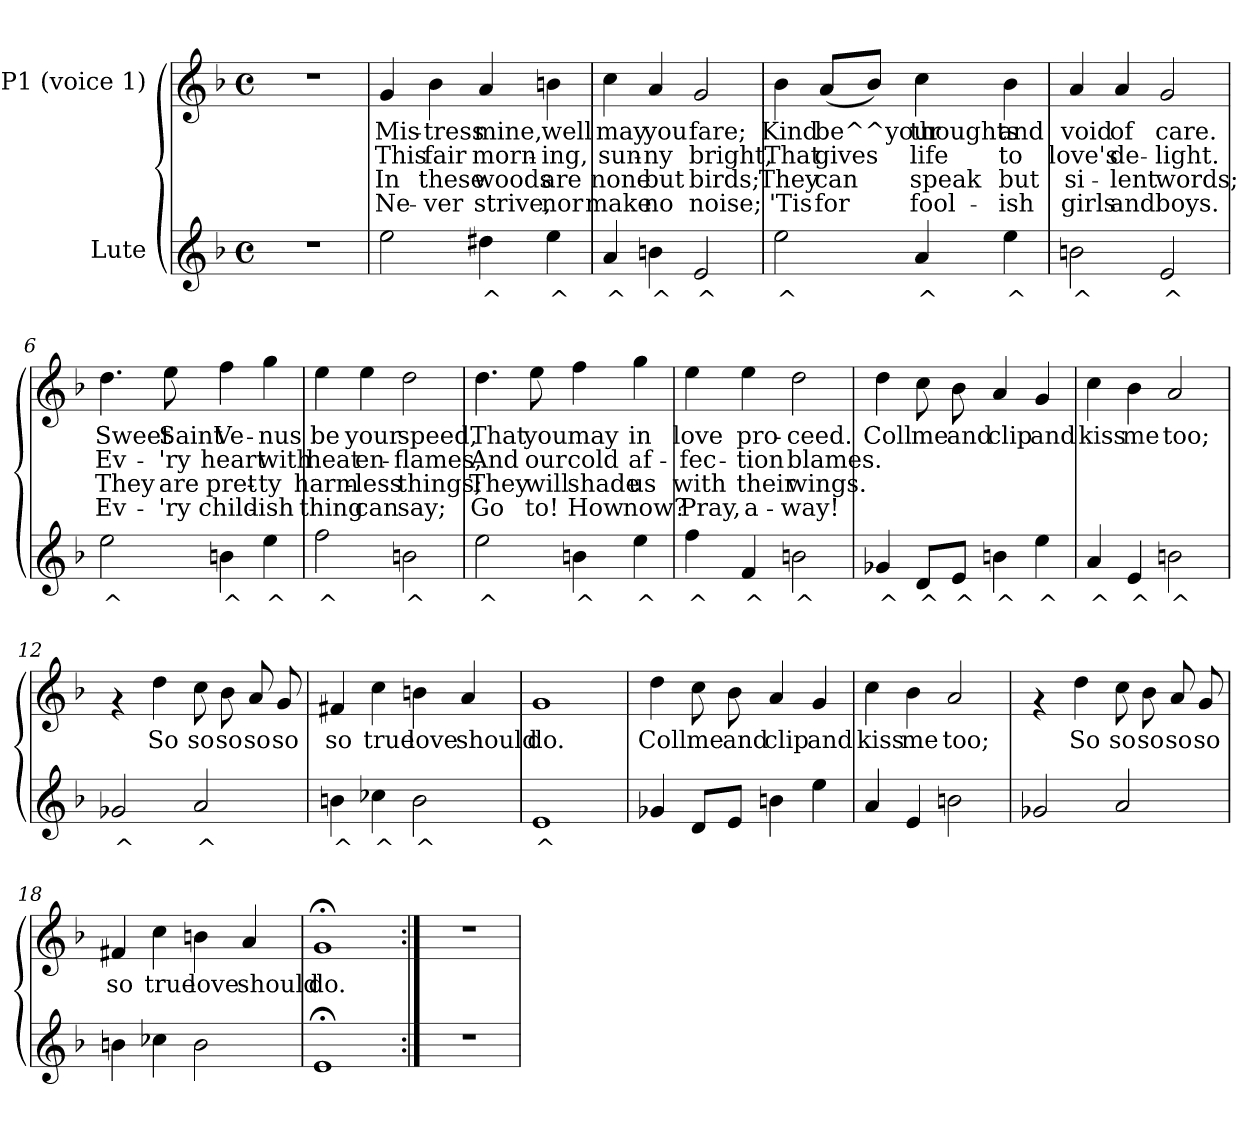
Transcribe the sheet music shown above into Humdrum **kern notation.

**kern	**text	**kern	**text	**text	**text	**text
*part2	*part2	*part1	*part1	*part1	*part1	*part1
*staff2	*staff2	*staff1	*staff1	*staff1	*staff1	*staff1
*I"Lute	*	*I"P1 (voice 1)	*	*	*	*
!!LO:PB:g=z
*stria5	*	*stria5	*	*	*	*
*clefG2	*	*clefG2	*	*	*	*
*k[b-]	*	*k[b-]	*	*	*	*
*F:	*	*F:	*	*	*	*
*M4/4	*	*M4/4	*	*	*	*
*met(c)	*	*met(c)	*	*	*	*
=1	=1	=1	=1	=1	=1	=1
1r	.	1r	.	.	.	.
=2	=2	=2	=2	=2	=2	=2
*	*	*MM156	*	*	*	*
!	!LO:LY:b:cj	!	!LO:LY:b:cj	!LO:LY:b:cj	!LO:LY:b:cj	!LO:LY:b:cj
2ee\	.	4g/	Mis-	-This	In	Ne-
!	!	!	!LO:LY:b:cj	!LO:LY:b:cj	!LO:LY:b:cj	!LO:LY:b:cj
.	.	4b-\	-tress	fair	these	ver
!	!LO:LY:b:cj	!	!LO:LY:b:cj	!LO:LY:b:cj	!LO:LY:b:cj	!LO:LY:b:cj
4dd#X\	^	4a/	mine,	morn-	-woods	strive,
!	!LO:LY:b:cj	!	!LO:LY:b:cj	!LO:LY:b:cj	!LO:LY:b:cj	!LO:LY:b:cj
4ee\	^	4bn\	well	ing,	are	nor
=3	=3	=3	=3	=3	=3	=3
!	!LO:LY:b:cj	!	!LO:LY:b:cj	!LO:LY:b:cj	!LO:LY:b:cj	!LO:LY:b:cj
4a/	^	4cc\	may	sun-	-none	make
!	!LO:LY:b:cj	!	!LO:LY:b:cj	!LO:LY:b:cj	!LO:LY:b:cj	!LO:LY:b:cj
4b\	^	4a/	you	ny	but	no
!	!LO:LY:b:cj	!	!LO:LY:b:cj	!LO:LY:b:cj	!LO:LY:b:cj	!LO:LY:b:cj
2e/	^	2g/	fare;	bright,	birds;	noise;
=4	=4	=4	=4	=4	=4	=4
!	!LO:LY:b:cj	!	!LO:LY:b:cj	!LO:LY:b:cj	!LO:LY:b:cj	!LO:LY:b:cj
2ee\	^	4b-\	Kind	That	They	'Tis
!	!	!	!LO:LY:b:cj	!LO:LY:b:cj	!LO:LY:b:cj	!LO:LY:b:cj
.	.	(<8a/L	be^^your	gives	can	for
!	!	!	!LO:LY:b:cj	!LO:LY:b:cj	!LO:LY:b:cj	!LO:LY:b:cj
.	.	8b-/J)	.	.	.	.
!	!LO:LY:b:cj	!	!LO:LY:b:cj	!LO:LY:b:cj	!LO:LY:b:cj	!LO:LY:b:cj
4a/	^	4cc\	thoughts	life	speak	fool-
!	!LO:LY:b:cj	!	!LO:LY:b:cj	!LO:LY:b:cj	!LO:LY:b:cj	!LO:LY:b:cj
4ee\	^	4b-\	-and	to	but	ish
!!LO:LB:g=z
=5	=5	=5	=5	=5	=5	=5
!	!LO:LY:b:cj	!	!LO:LY:b:cj	!LO:LY:b:cj	!LO:LY:b:cj	!LO:LY:b:cj
2b\	^	4a/	void	love's	si-	-girls
!	!	!	!LO:LY:b:cj	!LO:LY:b:cj	!LO:LY:b:cj	!LO:LY:b:cj
.	.	4a/	of	de-	-lent	and
!	!LO:LY:b:cj	!	!LO:LY:b:cj	!LO:LY:b:cj	!LO:LY:b:cj	!LO:LY:b:cj
2e/	^	2g/	care.	light.	words;	boys.
=6	=6	=6	=6	=6	=6	=6
!	!LO:LY:b:cj	!	!LO:LY:b:cj	!LO:LY:b:cj	!LO:LY:b:cj	!LO:LY:b:cj
2ee\	^	4.dd\	Sweet	Ev-	-They	Ev-
!	!	!	!LO:LY:b:cj	!LO:LY:b:cj	!LO:LY:b:cj	!LO:LY:b:cj
.	.	8ee\	-Saint	'ry	are	'ry
!	!LO:LY:b:cj	!	!LO:LY:b:cj	!LO:LY:b:cj	!LO:LY:b:cj	!LO:LY:b:cj
4b\	^	4ff\	Ve-	-heart	pret-	-child-
!	!LO:LY:b:cj	!	!LO:LY:b:cj	!LO:LY:b:cj	!LO:LY:b:cj	!LO:LY:b:cj
4ee\	^	4gg\	-nus	with	ty	ish
=7	=7	=7	=7	=7	=7	=7
!	!LO:LY:b:cj	!	!LO:LY:b:cj	!LO:LY:b:cj	!LO:LY:b:cj	!LO:LY:b:cj
2ff\	^	4ee\	be	heat	harm-	-thing
!	!	!	!LO:LY:b:cj	!LO:LY:b:cj	!LO:LY:b:cj	!LO:LY:b:cj
.	.	4ee\	your	en-	-less	can
!	!LO:LY:b:cj	!	!LO:LY:b:cj	!LO:LY:b:cj	!LO:LY:b:cj	!LO:LY:b:cj
2b\	^	2dd\	speed,	flames,	things;	say;
=8	=8	=8	=8	=8	=8	=8
!	!LO:LY:b:cj	!	!LO:LY:b:cj	!LO:LY:b:cj	!LO:LY:b:cj	!LO:LY:b:cj
2ee\	^	4.dd\	That	And	They	Go
!	!	!	!LO:LY:b:cj	!LO:LY:b:cj	!LO:LY:b:cj	!LO:LY:b:cj
.	.	8ee\	you	our	will	to!
!	!LO:LY:b:cj	!	!LO:LY:b:cj	!LO:LY:b:cj	!LO:LY:b:cj	!LO:LY:b:cj
4b\	^	4ff\	may	cold	shade	How
!	!LO:LY:b:cj	!	!LO:LY:b:cj	!LO:LY:b:cj	!LO:LY:b:cj	!LO:LY:b:cj
4ee\	^	4gg\	in	af-	-us	now?
!!LO:LB:g=z
=9	=9	=9	=9	=9	=9	=9
!	!LO:LY:b:cj	!	!LO:LY:b:cj	!LO:LY:b:cj	!LO:LY:b:cj	!LO:LY:b:cj
4ff\	^	4ee\	love	fec-	-with	Pray,
!	!LO:LY:b:cj	!	!LO:LY:b:cj	!LO:LY:b:cj	!LO:LY:b:cj	!LO:LY:b:cj
4f/	^	4ee\	pro-	-tion	their	a-
!	!LO:LY:b:cj	!	!LO:LY:b:cj	!LO:LY:b:cj	!LO:LY:b:cj	!LO:LY:b:cj
2b\	^	2dd\	-ceed.	blames.	wings.	way!
=10	=10	=10	=10	=10	=10	=10
!	!LO:LY:b:cj	!	!LO:LY:b:cj	!	!	!
4g-/	^	4dd\	Coll	.	.	.
!	!LO:LY:b:cj	!	!LO:LY:b:cj	!	!	!
8d/L	^	8cc\	me	.	.	.
!	!LO:LY:b:cj	!	!LO:LY:b:cj	!	!	!
8e/J	^	8b-\	and	.	.	.
!	!LO:LY:b:cj	!	!LO:LY:b:cj	!	!	!
4b\	^	4a/	clip	.	.	.
!	!LO:LY:b:cj	!	!LO:LY:b:cj	!	!	!
4ee\	^	4g/	and	.	.	.
=11	=11	=11	=11	=11	=11	=11
!	!LO:LY:b:cj	!	!LO:LY:b:cj	!	!	!
4a/	^	4cc\	kiss	.	.	.
!	!LO:LY:b:cj	!	!LO:LY:b:cj	!	!	!
4e/	^	4b-\	me	.	.	.
!	!LO:LY:b:cj	!	!LO:LY:b:cj	!	!	!
2b\	^	2a/	too;	.	.	.
=12	=12	=12	=12	=12	=12	=12
!	!LO:LY:b:cj	!	!	!	!	!
2g-/	^	4rf	.	.	.	.
!	!	!	!LO:LY:b:cj	!	!	!
.	.	4dd\	So	.	.	.
!	!LO:LY:b:cj	!	!LO:LY:b:cj	!	!	!
2a/	^	8cc\	so	.	.	.
!	!	!	!LO:LY:b:cj	!	!	!
.	.	8b-\	so	.	.	.
!	!	!	!LO:LY:b:cj	!	!	!
.	.	8a/	so	.	.	.
!	!	!	!LO:LY:b:cj	!	!	!
.	.	8g/	so	.	.	.
=13	=13	=13	=13	=13	=13	=13
!	!LO:LY:b:cj	!	!LO:LY:b:cj	!	!	!
4b\	^	4f#X/	so	.	.	.
!	!LO:LY:b:cj	!	!LO:LY:b:cj	!	!	!
4cc-X\	^	4cc\	true	.	.	.
!	!LO:LY:b:cj	!	!LO:LY:b:cj	!	!	!
2b\	^	4bn\	love	.	.	.
!	!	!	!LO:LY:b:cj	!	!	!
.	.	4a/	should	.	.	.
!!LO:LB:g=z
=14	=14	=14	=14	=14	=14	=14
!	!LO:LY:b:cj	!	!LO:LY:b:cj	!	!	!
1e	^	1g	do.	.	.	.
=15	=15	=15	=15	=15	=15	=15
!	!	!	!LO:LY:b:cj	!	!	!
4g-/	.	4dd\	Coll	.	.	.
!	!	!	!LO:LY:b:cj	!	!	!
8d/L	.	8cc\	me	.	.	.
!	!	!	!LO:LY:b:cj	!	!	!
8e/J	.	8b-\	and	.	.	.
!	!	!	!LO:LY:b:cj	!	!	!
4b\	.	4a/	clip	.	.	.
!	!	!	!LO:LY:b:cj	!	!	!
4ee\	.	4g/	and	.	.	.
=16	=16	=16	=16	=16	=16	=16
!	!	!	!LO:LY:b:cj	!	!	!
4a/	.	4cc\	kiss	.	.	.
!	!	!	!LO:LY:b:cj	!	!	!
4e/	.	4b-\	me	.	.	.
!	!	!	!LO:LY:b:cj	!	!	!
2b\	.	2a/	too;	.	.	.
=17	=17	=17	=17	=17	=17	=17
2g-/	.	4rf	.	.	.	.
!	!	!	!LO:LY:b:cj	!	!	!
.	.	4dd\	So	.	.	.
!	!	!	!LO:LY:b:cj	!	!	!
2a/	.	8cc\	so	.	.	.
!	!	!	!LO:LY:b:cj	!	!	!
.	.	8b-\	so	.	.	.
!	!	!	!LO:LY:b:cj	!	!	!
.	.	8a/	so	.	.	.
!	!	!	!LO:LY:b:cj	!	!	!
.	.	8g/	so	.	.	.
=18	=18	=18	=18	=18	=18	=18
!	!	!	!LO:LY:b:cj	!	!	!
4b\	.	4f#X/	so	.	.	.
!	!	!	!LO:LY:b:cj	!	!	!
4cc-X\	.	4cc\	true	.	.	.
!	!	!	!LO:LY:b:cj	!	!	!
2b\	.	4bn\	love	.	.	.
!	!	!	!LO:LY:b:cj	!	!	!
.	.	4a/	should	.	.	.
!!LO:LB:g=z
=19	=19	=19	=19	=19	=19	=19
!	!	!	!LO:LY:b:cj	!	!	!
1e;<	.	1g;<	do.	.	.	.
=20:|!	=20:|!	=20:|!	=20:|!	=20:|!	=20:|!	=20:|!
1r	.	1r	.	.	.	.
=	=	=	=	=	=	=
*-	*-	*-	*-	*-	*-	*-
